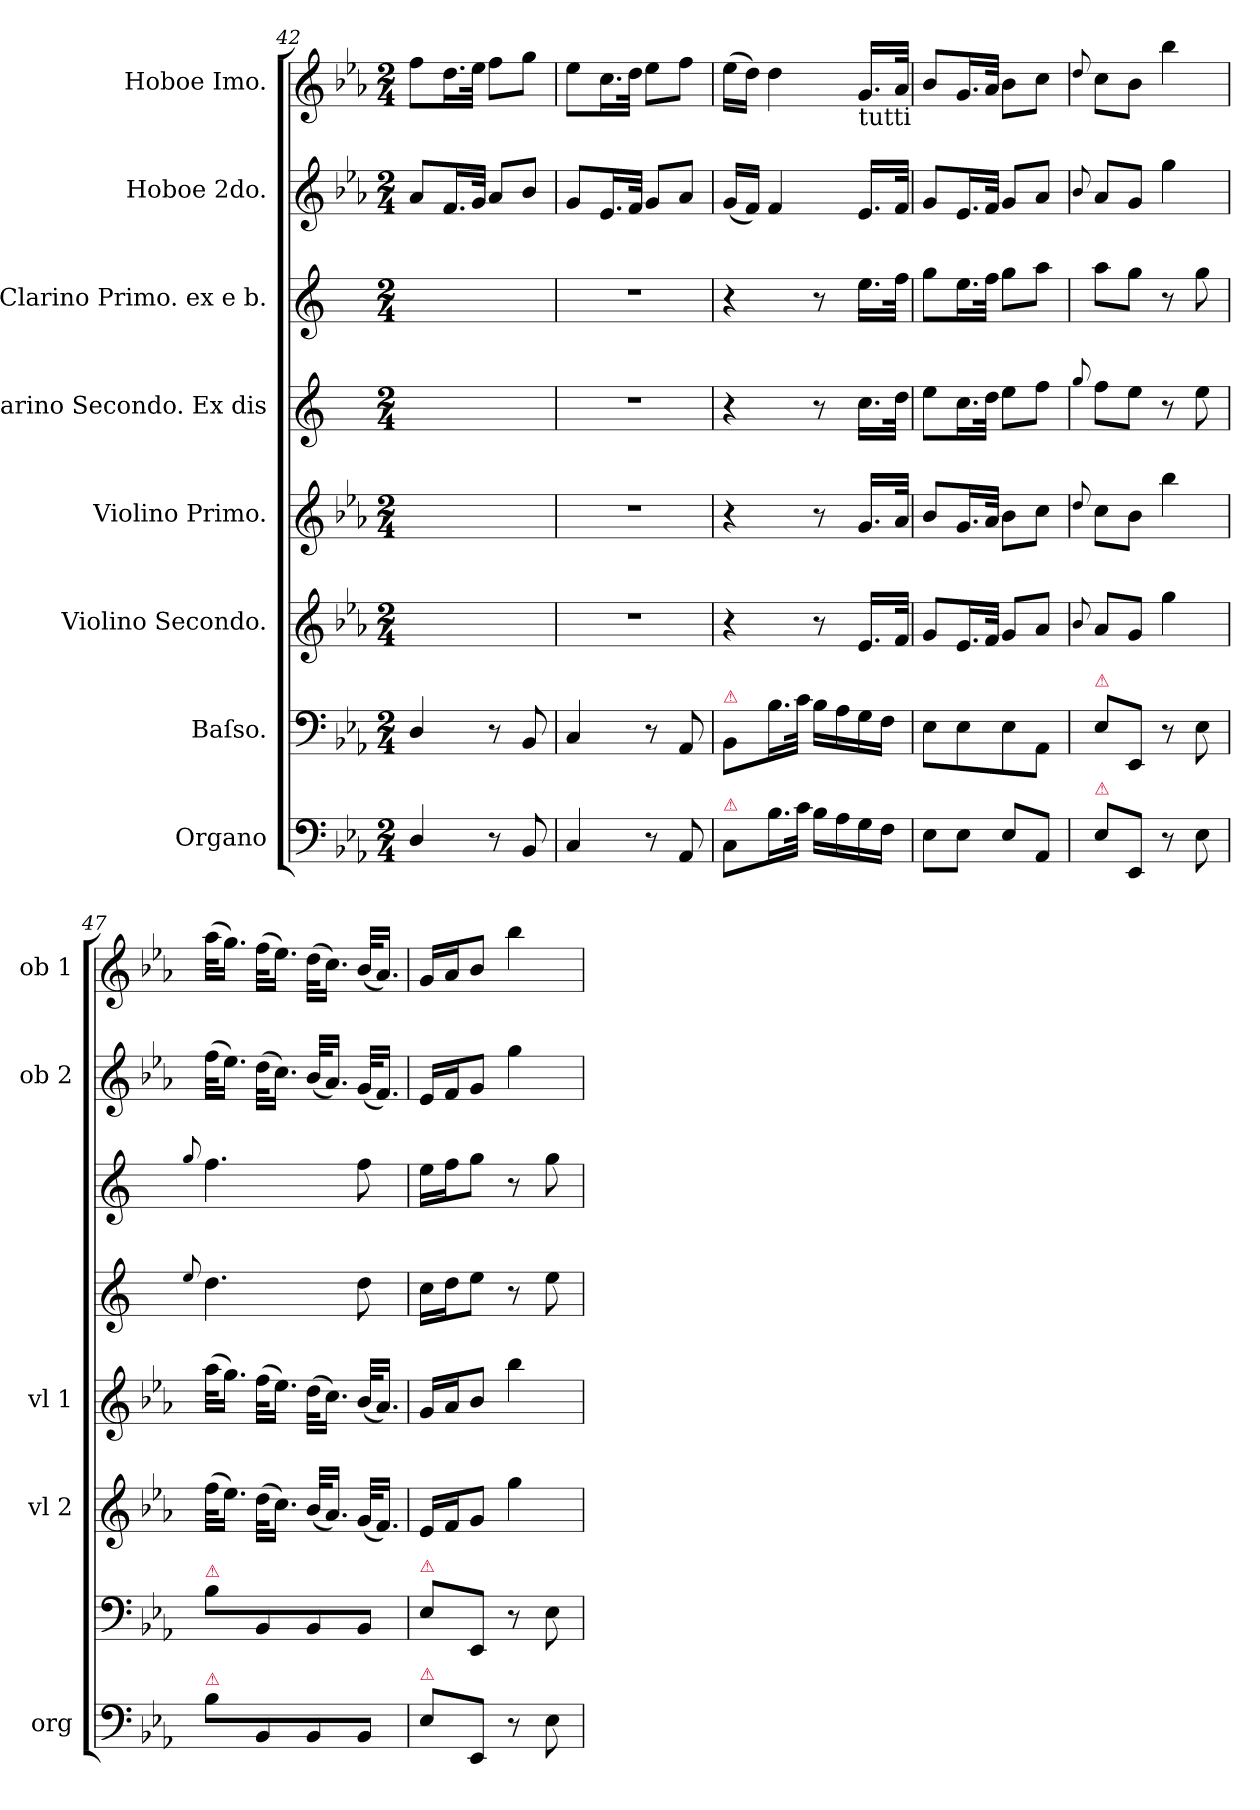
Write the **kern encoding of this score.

**kern	**dynam	**kern	**dynam	**kern	**dynam	**kern	**dynam	**kern	**kern	**kern	**kern
*part8	*part8	*part7	*part7	*part6	*part6	*part5	*part5	*part4	*part3	*part2	*part1
*staff8	*staff8	*staff7	*staff7	*staff6	*staff6	*staff5	*staff5	*staff4	*staff3	*staff2	*staff1
*I"Organo	*	*I"Baſso.	*	*I"Violino Secondo.	*	*I"Violino Primo.	*	*I"Clarino Secondo. Ex dis	*I"Clarino Primo. ex e b.	*I"Hoboe 2do.	*I"Hoboe Imo.
*I'org	*	*	*	*I'vl 2	*	*I'vl 1	*	*	*	*I'ob 2	*I'ob 1
*clefF4	*	*clefF4	*	*clefG2	*	*clefG2	*	*clefG2	*clefG2	*clefG2	*clefG2
*	*	*	*	*	*	*	*	*ITrd-2c-3	*ITrd-2c-3	*	*
*k[b-e-a-]	*	*k[b-e-a-]	*	*k[b-e-a-]	*	*k[b-e-a-]	*	*k[b-e-a-]	*k[b-e-a-]	*k[b-e-a-]	*k[b-e-a-]
*E-:	*	*E-:	*	*E-:	*	*E-:	*	*E-:	*E-:	*E-:	*E-:
*M2/4	*	*M2/4	*	*M2/4	*	*M2/4	*	*M2/4	*M2/4	*M2/4	*M2/4
=42	=42	=42	=42	=42	=42	=42	=42	=42	=42	=42	=42
4D/	.	4D/	.	2ryy	.	2ryy	.	2ryy	2ryy	8a-/L	8ff\L
.	.	.	.	.	.	.	.	.	.	16.f/L	16.dd\L
.	.	.	.	.	.	.	.	.	.	32g/JJk	32ee-\JJk
8r	.	8r	.	.	.	.	.	.	.	8a-/L	8ff\L
8BB-/	.	8BB-/	.	.	.	.	.	.	.	8b-/J	8gg\J
=43	=43	=43	=43	=43	=43	=43	=43	=43	=43	=43	=43
4C/	.	4C/	.	2r	.	2r	.	2r	2r	8g/L	8ee-\L
.	.	.	.	.	.	.	.	.	.	16.e-/L	16.cc\L
.	.	.	.	.	.	.	.	.	.	32f/JJk	32dd\JJk
8r	.	8r	.	.	.	.	.	.	.	8g/L	8ee-\L
8AA-/	.	8AA-/	.	.	.	.	.	.	.	8a-/J	8ff\J
=44	=44	=44	=44	=44	=44	=44	=44	=44	=44	=44	=44
!	!	!LO:TX:a:color=crimson:t=⚠	!	!	!	!	!	!	!	!	!
!LO:TX:a:color=crimson:t=⚠	!	!	!	!	!	!	!	!	!	!	!
8C/L	.	8BB-/L	.	4r	.	4r	.	4r	4r	(16g/LL	(16ee-\LL
.	.	.	.	.	.	.	.	.	.	16f/JJ)	16dd\JJ)
16.B-\L	.	16.B-\L	.	.	.	.	.	.	.	4f/	4dd\
!	!LO:DY:b	!	!LO:DY:b	!	!	!	!	!	!	!	!
32c\JJk	for	32c\JJk	for&colon;	.	.	.	.	.	.	.	.
16B-\LL	.	16B-\LL	.	8r	.	8r	.	8r	8r	.	.
16A-\	.	16A-\	.	.	.	.	.	.	.	.	.
!	!	!	!	!	!	!	!	!	!	!	!LO:TX:b:t=tutti
!	!	!	!	!	!LO:DY:b	!	!LO:DY:b	!	!	!	!
16G\	.	16G\	.	16.e-/LL	for&colon;	16.g/LL	for	16.ee-\LL	16.gg\LL	16.e-/LL	16.g/LL
16F\JJ	.	16F\JJ	.	.	.	.	.	.	.	.	.
.	.	.	.	32f/JJk	.	32a-/JJk	.	32ff\JJk	32aa-\JJk	32f/JJk	32a-/JJk
=45	=45	=45	=45	=45	=45	=45	=45	=45	=45	=45	=45
8E-\L	.	8E-\L	.	8g/L	.	8b-/L	.	8gg\L	8bb-\L	8g/L	8b-/L
8E-\J	.	8E-\	.	16.e-/L	.	16.g/L	.	16.ee-\L	16.gg\L	16.e-/L	16.g/L
.	.	.	.	32f/JJk	.	32a-/JJk	.	32ff\JJk	32aa-\JJk	32f/JJk	32a-/JJk
8E-\L	.	8E-\	.	8g/L	.	8b-\L	.	8gg\L	8bb-\L	8g/L	8b-\L
8AA-/J	.	8AA-\J	.	8a-/J	.	8cc\J	.	8aa-\J	8ccc\J	8a-/J	8cc\J
=46	=46	=46	=46	=46	=46	=46	=46	=46	=46	=46	=46
.	.	.	.	8qqb-/	.	8qqdd/	.	8qqbb-/	.	8qqb-/	8qqdd/
!	!	!LO:TX:a:color=crimson:t=⚠	!	!	!	!	!	!	!	!	!
!LO:TX:a:color=crimson:t=⚠	!	!	!	!	!	!	!	!	!	!	!
8E-\L	.	8E-\L	.	8a-/L	.	8cc\L	.	8aa-\L	8ccc\L	8a-/L	8cc\L
8EE-/J	.	8EE-/J	.	8g/J	.	8b-\J	.	8gg\J	8bb-\J	8g/J	8b-\J
8r	.	8r	.	4gg\	.	4bb-\	.	8r	8r	4gg\	4bb-\
8E-\	.	8E-\	.	.	.	.	.	8gg\	8bb-\	.	.
=47	=47	=47	=47	=47	=47	=47	=47	=47	=47	=47	=47
.	.	.	.	.	.	.	.	8qqgg/	8qqbb-/	.	.
!	!	!LO:TX:a:color=crimson:t=⚠	!	!	!	!	!	!	!	!	!
!LO:TX:a:color=crimson:t=⚠	!	!	!	!	!	!	!	!	!	!	!
8B-\L	.	8B-\L	.	(32ff\KLL	.	(32aa-\KLL	.	4.ff\	4.aa-\	(32ff\KLL	(32aa-\KLL
.	.	.	.	16.ee-\JJ)	.	16.gg\JJ)	.	.	.	16.ee-\JJ)	16.gg\JJ)
8BB-/	.	8BB-/	.	(32dd\KLL	.	(32ff\KLL	.	.	.	(32dd\KLL	(32ff\KLL
.	.	.	.	16.cc\JJ)	.	16.ee-\JJ)	.	.	.	16.cc\JJ)	16.ee-\JJ)
8BB-/	.	8BB-/	.	(32b-/KLL	.	(32dd\KLL	.	.	.	(32b-/KLL	(32dd\KLL
.	.	.	.	16.a-/JJ)	.	16.cc\JJ)	.	.	.	16.a-/JJ)	16.cc\JJ)
8BB-/J	.	8BB-/J	.	(32g/KLL	.	(32b-/KLL	.	8ff\	8aa-\	(32g/KLL	(32b-/KLL
.	.	.	.	16.f/JJ)	.	16.a-/JJ)	.	.	.	16.f/JJ)	16.a-/JJ)
=48	=48	=48	=48	=48	=48	=48	=48	=48	=48	=48	=48
!	!	!LO:TX:a:color=crimson:t=⚠	!	!	!	!	!	!	!	!	!
!LO:TX:a:color=crimson:t=⚠	!	!	!	!	!	!	!	!	!	!	!
8E-\L	.	8E-\L	.	16e-/LL	.	16g/LL	.	16ee-\LL	16gg\LL	16e-/LL	16g/LL
.	.	.	.	16f/J	.	16a-/J	.	16ff\J	16aa-\J	16f/J	16a-/J
8EE-/J	.	8EE-/J	.	8g/J	.	8b-/J	.	8gg\J	8bb-\J	8g/J	8b-/J
8r	.	8r	.	4gg\	.	4bb-\	.	8r	8r	4gg\	4bb-\
8E-\	.	8E-\	.	.	.	.	.	8gg\	8bb-\	.	.
=	=	=	=	=	=	=	=	=	=	=	=
*-	*-	*-	*-	*-	*-	*-	*-	*-	*-	*-	*-
